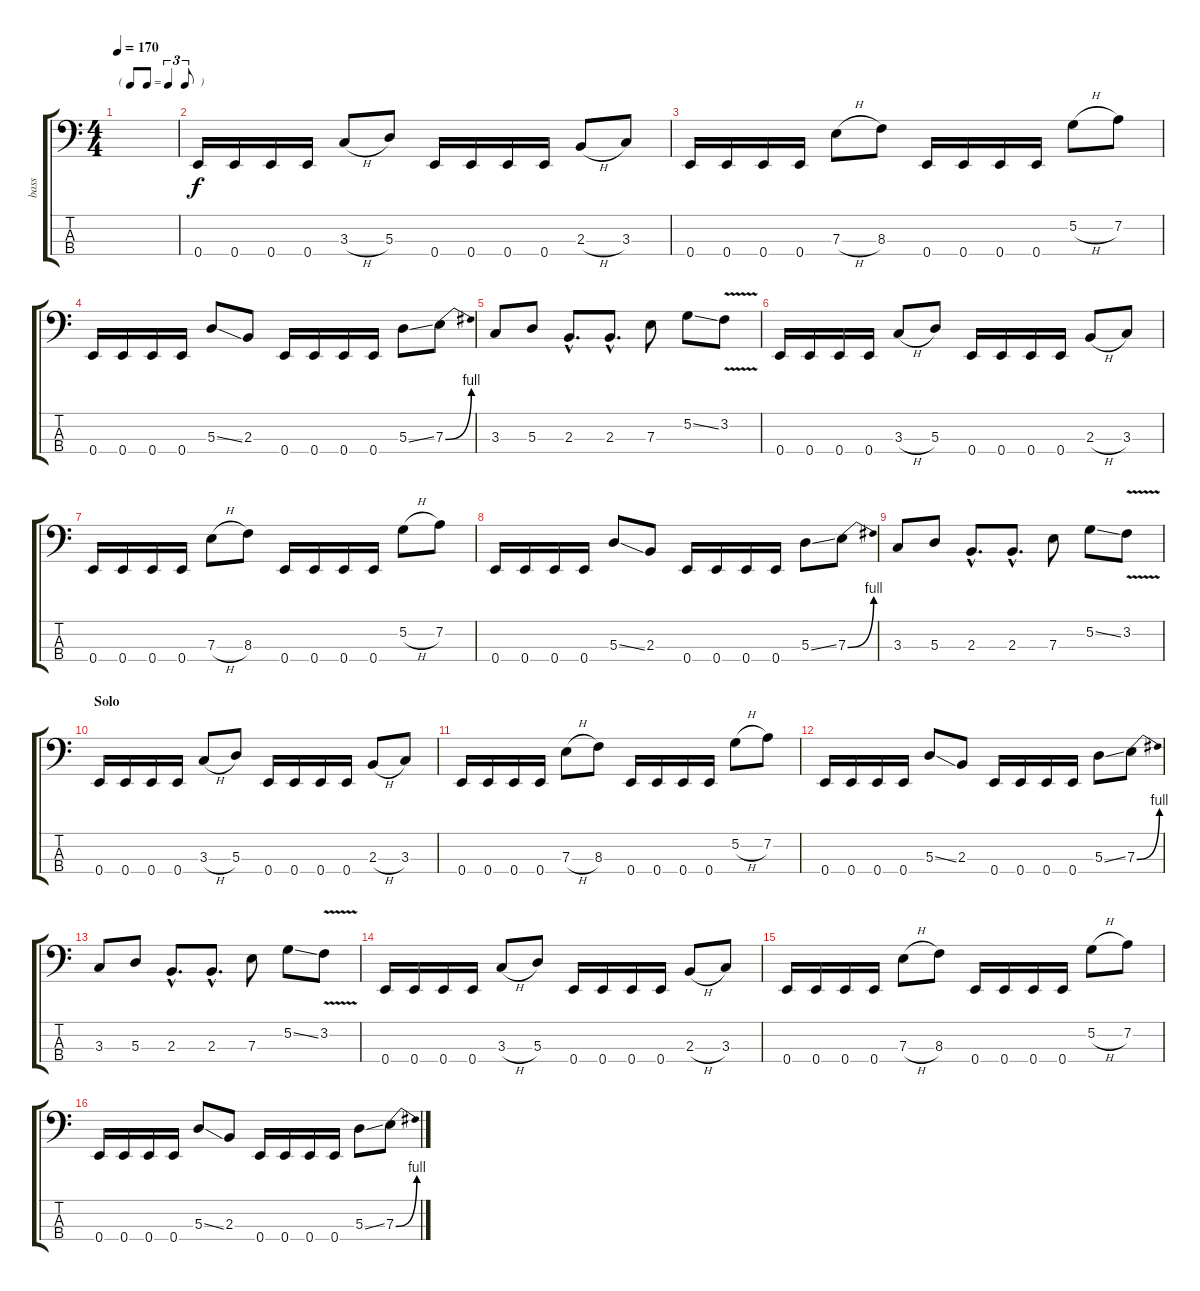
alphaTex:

\track ("bass" "bass") {instrument electricbassfinger}
\staff {score tabs}
\tuning (G2 D2 A1 E1) {hide}
\ts (4 4)
\tf triplet8th
\tempo 170
\clef f4
\ks c
|
0.4.16 0.4.16 0.4.16 0.4.16 3.3{h}.8 5.3.8 0.4.16 0.4.16 0.4.16 0.4.16 2.3{h}.8 3.3.8 |
0.4.16 0.4.16 0.4.16 0.4.16 7.3{h}.8 8.3.8 0.4.16 0.4.16 0.4.16 0.4.16 5.2{h}.8 7.2.8 |
0.4.16 0.4.16 0.4.16 0.4.16 5.3{ss}.8 2.3.8 0.4.16 0.4.16 0.4.16 0.4.16 5.3{ss}.8 7.3{be (bend 0 0 60 4)}.8 |
3.3.8 5.3.8 2.3{hac}.8{d} 2.3{hac}.8{d} 7.3.8 5.2{ss}.8 3.2{v}.8 |
0.4.16 0.4.16 0.4.16 0.4.16 3.3{h}.8 5.3.8 0.4.16 0.4.16 0.4.16 0.4.16 2.3{h}.8 3.3.8 |
0.4.16 0.4.16 0.4.16 0.4.16 7.3{h}.8 8.3.8 0.4.16 0.4.16 0.4.16 0.4.16 5.2{h}.8 7.2.8 |
0.4.16 0.4.16 0.4.16 0.4.16 5.3{ss}.8 2.3.8 0.4.16 0.4.16 0.4.16 0.4.16 5.3{ss}.8 7.3{be (bend 0 0 60 4)}.8 |
3.3.8 5.3.8 2.3{hac}.8{d} 2.3{hac}.8{d} 7.3.8 5.2{ss}.8 3.2{v}.8 |
\section ("" "Solo")
0.4.16 0.4.16 0.4.16 0.4.16 3.3{h}.8 5.3.8 0.4.16 0.4.16 0.4.16 0.4.16 2.3{h}.8 3.3.8 |
0.4.16 0.4.16 0.4.16 0.4.16 7.3{h}.8 8.3.8 0.4.16 0.4.16 0.4.16 0.4.16 5.2{h}.8 7.2.8 |
0.4.16 0.4.16 0.4.16 0.4.16 5.3{ss}.8 2.3.8 0.4.16 0.4.16 0.4.16 0.4.16 5.3{ss}.8 7.3{be (bend 0 0 60 4)}.8 |
3.3.8 5.3.8 2.3{hac}.8{d} 2.3{hac}.8{d} 7.3.8 5.2{ss}.8 3.2{v}.8 |
0.4.16 0.4.16 0.4.16 0.4.16 3.3{h}.8 5.3.8 0.4.16 0.4.16 0.4.16 0.4.16 2.3{h}.8 3.3.8 |
0.4.16 0.4.16 0.4.16 0.4.16 7.3{h}.8 8.3.8 0.4.16 0.4.16 0.4.16 0.4.16 5.2{h}.8 7.2.8 |
0.4.16 0.4.16 0.4.16 0.4.16 5.3{ss}.8 2.3.8 0.4.16 0.4.16 0.4.16 0.4.16 5.3{ss}.8 7.3{be (bend 0 0 60 4)}.8
